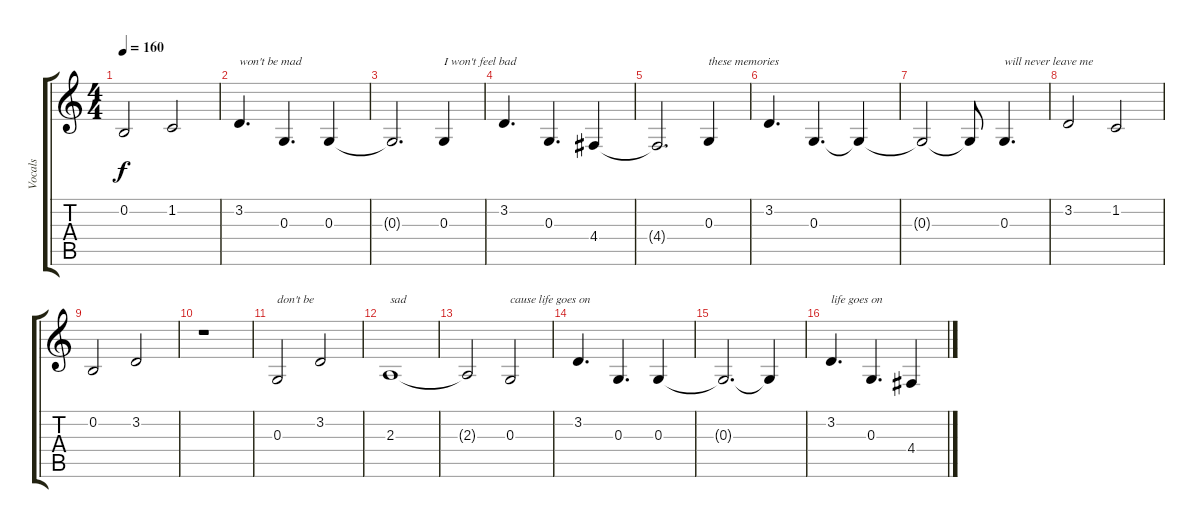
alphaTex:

\track ("Vocals" "Vocals") {instrument lead6voice}
\staff {score tabs}
\tuning (E4 B3 G3 D3 A2 E2) {hide}
\ts (4 4)
\tempo 160
\clef g2
\ks c
0.2.2{dy f} 1.2.2 |
3.2.4{d txt "won't be mad"} 0.3.4{d} 0.3.4 |
0.3{t}.2{d} 0.3.4{txt "I won't feel bad"} |
3.2.4{d} 0.3.4{d} 4.4.4 |
4.4{t}.2{d} 0.3.4{txt "these memories"} |
3.2.4{d} 0.3.4{d} 0.3{t}.4 |
0.3{t}.2 0.3{t}.8 0.3.4{d txt "will never leave me"} |
3.2.2 1.2.2 |
0.2.2 3.2.2 |
r.1 |
0.3.2{txt "don't be"} 3.2.2 |
2.3.1{txt "sad"} |
2.3{t}.2 0.3.2{txt "cause life goes on"} |
3.2.4{d} 0.3.4{d} 0.3.4 |
0.3{t}.2{d} 0.3{t}.4 |
3.2.4{d txt "life goes on"} 0.3.4{d} 4.4.4
